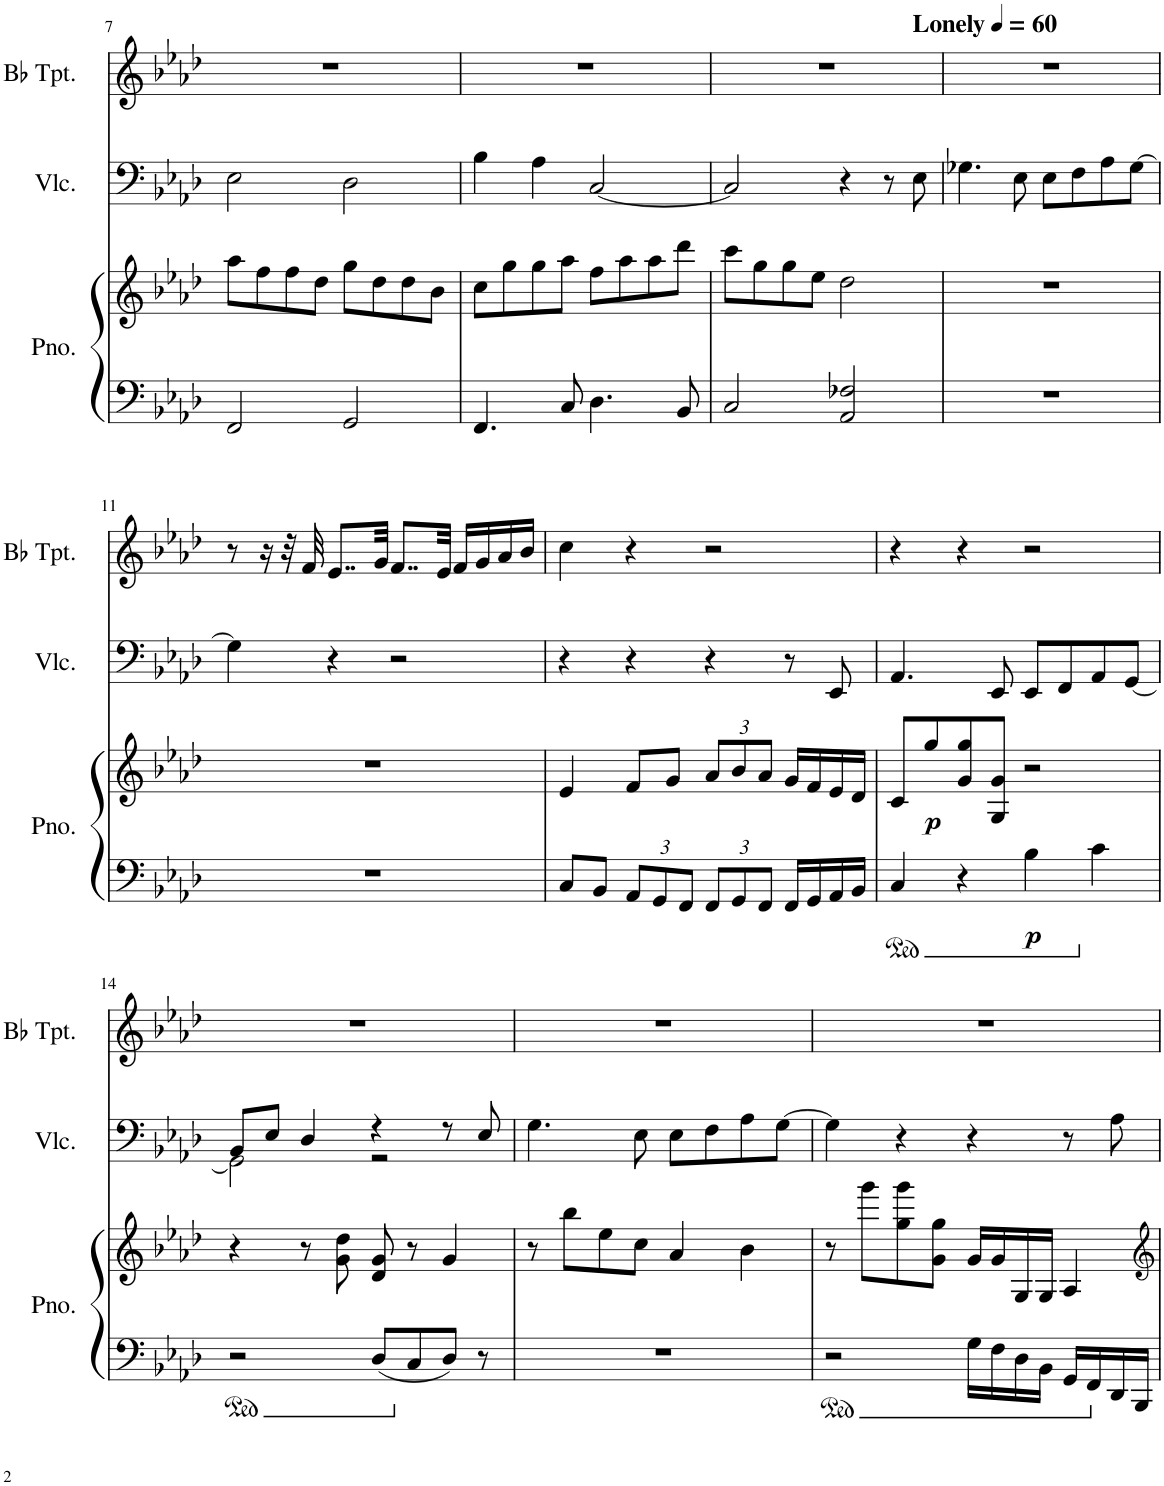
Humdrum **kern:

**kern	**kern	**dynam	**kern	**kern
*part3	*part3	*part3	*part2	*part1
*staff4	*staff3	*staff3/4	*staff2	*staff1
*I"Piano	*	*	*I"Violoncello	*I"Bb Trumpet
*I'Pno.	*	*	*I'Vlc.	*I'Bb Tpt.
!!LO:PB:g=z
*clefF4	*clefG2	*	*clefF4	*clefG2
*	*	*	*	*ITrd1c2
*k[b-e-a-d-]	*k[b-e-a-d-]	*	*k[b-e-a-d-]	*k[b-e-a-d-]
*M4/4	*M4/4	*	*M4/4	*M4/4
=7	=7	=7	=7	=7
2FF/	8aa-\L	.	2E-\	1r
.	8ff\	.	.	.
.	8ff\	.	.	.
.	8dd-\J	.	.	.
2GG/	8gg\L	.	2D-\	.
.	8dd-\	.	.	.
.	8dd-\	.	.	.
.	8b-\J	.	.	.
=8	=8	=8	=8	=8
4.FF/	8cc\L	.	4B-\	1r
.	8gg\	.	.	.
.	8gg\	.	4A-\	.
8C/	8aa-\J	.	.	.
4.D-\	8ff\L	.	[2C/	.
.	8aa-\	.	.	.
.	8aa-\	.	.	.
8BB-/	8ddd-\J	.	.	.
=9	=9	=9	=9	=9
*	*	*	*	*^
2C/	8ccc\L	.	2C/]	1r	2..ryy
.	8gg\	.	.	.	.
.	8gg\	.	.	.	.
.	8ee-\J	.	.	.	.
2AA-/ 2F-X/	2dd-\	.	4r	.	.
.	.	.	8r	.	.
*	*	*	*	*MM60	*
!	!	!	!	!	!LO:TX:a:B:t=Lonely
.	.	.	8E-\	.	8ryy
*	*	*	*	*v	*v
=10	=10	=10	=10	=10
1r	1r	.	4.G-X\	1r
.	.	.	8E-\	.
.	.	.	8E-\L	.
.	.	.	8F\	.
.	.	.	8A-\	.
.	.	.	[8G-\J	.
!!LO:LB:g=z
=11	=11	=11	=11	=11
1r	1r	.	4G-\]	8r
.	.	.	.	16r
.	.	.	.	32r
.	.	.	.	32f/
.	.	.	4r	8..e-/L
.	.	.	.	32g/Jkk
.	.	.	2r	8..f/L
.	.	.	.	32e-/Jkk
.	.	.	.	16f/LL
.	.	.	.	16g/
.	.	.	.	16a-/
.	.	.	.	16b-/JJ
=12	=12	=12	=12	=12
8C/L	4e-/	.	4r	4cc\
8BB-/J	.	.	.	.
*Xbrackettup	*	*	*	*
12AA-/L	8f/L	.	4r	4r
12GG/	.	.	.	.
.	8g/J	.	.	.
12FF/J	.	.	.	.
*	*Xbrackettup	*	*	*
12FF/L	12a-/L	.	4r	2r
12GG/	12b-/	.	.	.
12FF/J	12a-/J	.	.	.
16FF/LL	16g/LL	.	8r	.
16GG/	16f/	.	.	.
16AA-/	16e-/	.	8EE-/	.
16BB-/JJ	16d-/JJ	.	.	.
=13	=13	=13	=13	=13
4C/	8c/L	.	4.AA-/	4r
!	!	!LO:DY:b	!	!
.	8gg/	p	.	.
4r	8g/ 8gg/	.	.	4r
.	8G/ 8g/J	.	8EE-/	.
!	!	!LO:DY:b=2	!	!
4B-\	2r	p	8EE-/L	2r
.	.	.	8FF/	.
4c\	.	.	8AA-/	.
.	.	.	[8GG/J	.
!!LO:LB:g=z
=14	=14	=14	=14	=14
*	*	*	*^	*
2r	4r	.	8BB-/L	2GG\]	1r
.	.	.	8E-/J	.	.
.	8r	.	4D-/	.	.
.	8g\ 8dd-\	.	.	.	.
8D-/L	8d-/ 8g/	.	4r	2r	.
8C/	8r	.	.	.	.
8D-/J	4g/	.	8r	.	.
8r	.	.	8E-/	.	.
*	*	*	*v	*v	*
=15	=15	=15	=15	=15
1r	8r	.	4.G\	1r
.	8bb-\L	.	.	.
.	8ee-\	.	.	.
.	8cc\J	.	8E-\	.
.	4a-/	.	8E-\L	.
.	.	.	8F\	.
.	4b-\	.	8A-\	.
.	.	.	[8G\J	.
=16	=16	=16	=16	=16
2r	8r	.	4G\]	1r
.	8ggg\L	.	.	.
.	8gg\ 8ggg\	.	4r	.
.	8g\ 8gg\J	.	.	.
16G\LL	16g/LL	.	4r	.
16F\	16g/	.	.	.
16D-\	16G/	.	.	.
16BB-\JJ	16G/JJ	.	.	.
16GG/LL	4A-/	.	8r	.
16FF/	.	.	.	.
16DD-/	.	.	8A-\	.
16BBB-/JJ	.	.	.	.
=	=	=	=	=
*-	*-	*-	*-	*-
